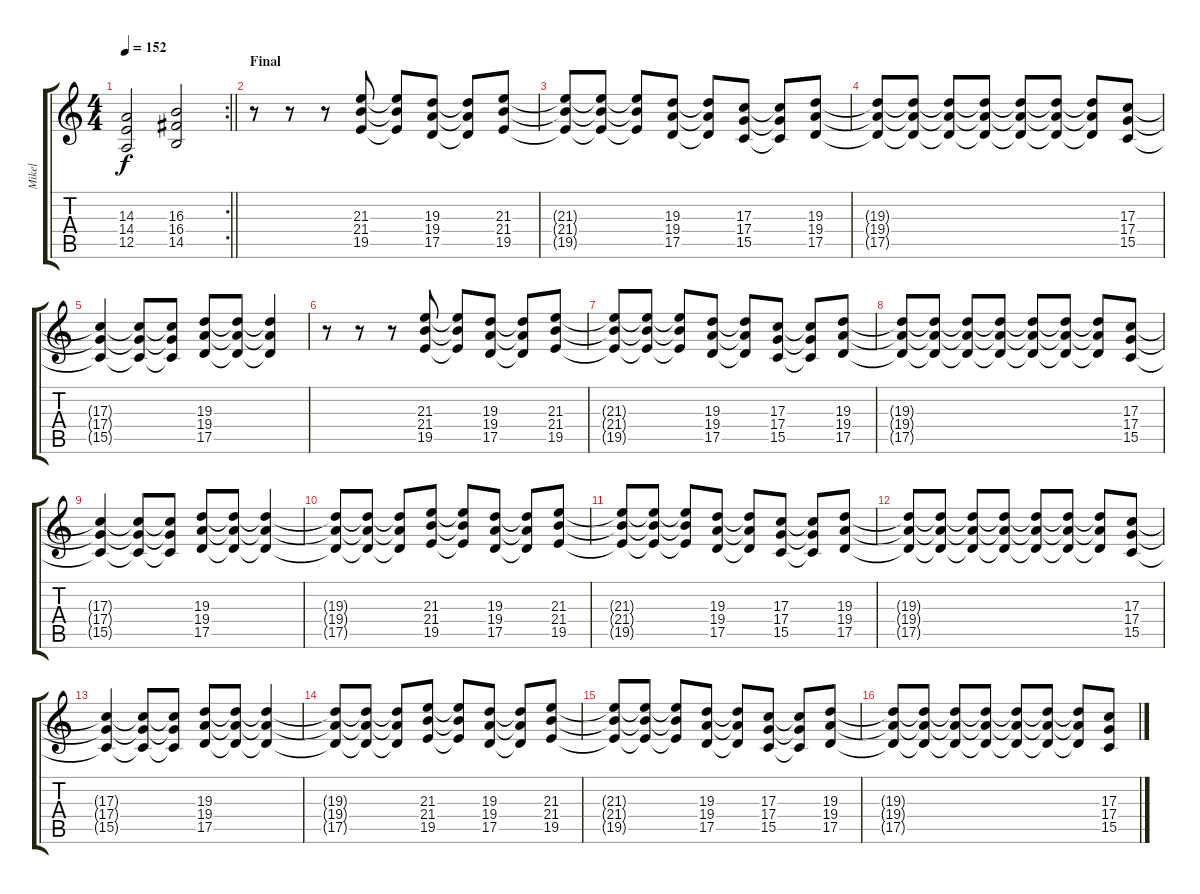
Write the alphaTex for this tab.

\track ("Mikel" "Mikel") {instrument stringensemble1}
\staff {score tabs}
\tuning (E4 B3 G3 D3 A2 E2) {hide}
\rc 2
\ts (4 4)
\tempo 152
\clef g2
\barLineRight lightlight
\ks c
(14.3 14.4 12.5).2{dy f} (16.3 16.4 14.5).2 |
\section ("" "Final")
r.8 r.8 r.8 (21.3 21.4 19.5).8 (21.3{t} 21.4{t} 19.5{t}).8 (19.3 19.4 17.5).8 (19.3{t} 19.4{t} 17.5{t}).8 (21.3 21.4 19.5).8 |
(21.3{t} 21.4{t} 19.5{t}).8 (21.3{t} 21.4{t} 19.5{t}).8 (21.3{t} 21.4{t} 19.5{t}).8 (19.3 19.4 17.5).8 (19.3{t} 19.4{t} 17.5{t}).8 (17.3 17.4 15.5).8 (17.3{t} 17.4{t} 15.5{t}).8 (19.3 19.4 17.5).8 |
(19.3{t} 19.4{t} 17.5{t}).8 (19.3{t} 19.4{t} 17.5{t}).8 (19.3{t} 19.4{t} 17.5{t}).8 (19.3{t} 19.4{t} 17.5{t}).8 (19.3{t} 19.4{t} 17.5{t}).8 (19.3{t} 19.4{t} 17.5{t}).8 (19.3{t} 19.4{t} 17.5{t}).8 (17.3 17.4 15.5).8 |
(17.3{t} 17.4{t} 15.5{t}).4 (17.3{t} 17.4{t} 15.5{t}).8 (17.3{t} 17.4{t} 15.5{t}).8 (19.3 19.4 17.5).8 (19.3{t} 19.4{t} 17.5{t}).8 (19.3{t} 19.4{t} 17.5{t}).4 |
r.8 r.8 r.8 (21.3 21.4 19.5).8 (21.3{t} 21.4{t} 19.5{t}).8 (19.3 19.4 17.5).8 (19.3{t} 19.4{t} 17.5{t}).8 (21.3 21.4 19.5).8 |
(21.3{t} 21.4{t} 19.5{t}).8 (21.3{t} 21.4{t} 19.5{t}).8 (21.3{t} 21.4{t} 19.5{t}).8 (19.3 19.4 17.5).8 (19.3{t} 19.4{t} 17.5{t}).8 (17.3 17.4 15.5).8 (17.3{t} 17.4{t} 15.5{t}).8 (19.3 19.4 17.5).8 |
(19.3{t} 19.4{t} 17.5{t}).8 (19.3{t} 19.4{t} 17.5{t}).8 (19.3{t} 19.4{t} 17.5{t}).8 (19.3{t} 19.4{t} 17.5{t}).8 (19.3{t} 19.4{t} 17.5{t}).8 (19.3{t} 19.4{t} 17.5{t}).8 (19.3{t} 19.4{t} 17.5{t}).8 (17.3 17.4 15.5).8 |
(17.3{t} 17.4{t} 15.5{t}).4 (17.3{t} 17.4{t} 15.5{t}).8 (17.3{t} 17.4{t} 15.5{t}).8 (19.3 19.4 17.5).8 (19.3{t} 19.4{t} 17.5{t}).8 (19.3{t} 19.4{t} 17.5{t}).4 |
(19.3{t} 19.4{t} 17.5{t}).8 (19.3{t} 19.4{t} 17.5{t}).8 (19.3{t} 19.4{t} 17.5{t}).8 (21.3 21.4 19.5).8 (21.3{t} 21.4{t} 19.5{t}).8 (19.3 19.4 17.5).8 (19.3{t} 19.4{t} 17.5{t}).8 (21.3 21.4 19.5).8 |
(21.3{t} 21.4{t} 19.5{t}).8 (21.3{t} 21.4{t} 19.5{t}).8 (21.3{t} 21.4{t} 19.5{t}).8 (19.3 19.4 17.5).8 (19.3{t} 19.4{t} 17.5{t}).8 (17.3 17.4 15.5).8 (17.3{t} 17.4{t} 15.5{t}).8 (19.3 19.4 17.5).8 |
(19.3{t} 19.4{t} 17.5{t}).8 (19.3{t} 19.4{t} 17.5{t}).8 (19.3{t} 19.4{t} 17.5{t}).8 (19.3{t} 19.4{t} 17.5{t}).8 (19.3{t} 19.4{t} 17.5{t}).8 (19.3{t} 19.4{t} 17.5{t}).8 (19.3{t} 19.4{t} 17.5{t}).8 (17.3 17.4 15.5).8 |
(17.3{t} 17.4{t} 15.5{t}).4 (17.3{t} 17.4{t} 15.5{t}).8 (17.3{t} 17.4{t} 15.5{t}).8 (19.3 19.4 17.5).8 (19.3{t} 19.4{t} 17.5{t}).8 (19.3{t} 19.4{t} 17.5{t}).4 |
(19.3{t} 19.4{t} 17.5{t}).8 (19.3{t} 19.4{t} 17.5{t}).8 (19.3{t} 19.4{t} 17.5{t}).8 (21.3 21.4 19.5).8 (21.3{t} 21.4{t} 19.5{t}).8 (19.3 19.4 17.5).8 (19.3{t} 19.4{t} 17.5{t}).8 (21.3 21.4 19.5).8 |
(21.3{t} 21.4{t} 19.5{t}).8 (21.3{t} 21.4{t} 19.5{t}).8 (21.3{t} 21.4{t} 19.5{t}).8 (19.3 19.4 17.5).8 (19.3{t} 19.4{t} 17.5{t}).8 (17.3 17.4 15.5).8 (17.3{t} 17.4{t} 15.5{t}).8 (19.3 19.4 17.5).8 |
(19.3{t} 19.4{t} 17.5{t}).8 (19.3{t} 19.4{t} 17.5{t}).8 (19.3{t} 19.4{t} 17.5{t}).8 (19.3{t} 19.4{t} 17.5{t}).8 (19.3{t} 19.4{t} 17.5{t}).8 (19.3{t} 19.4{t} 17.5{t}).8 (19.3{t} 19.4{t} 17.5{t}).8 (17.3 17.4 15.5).8
